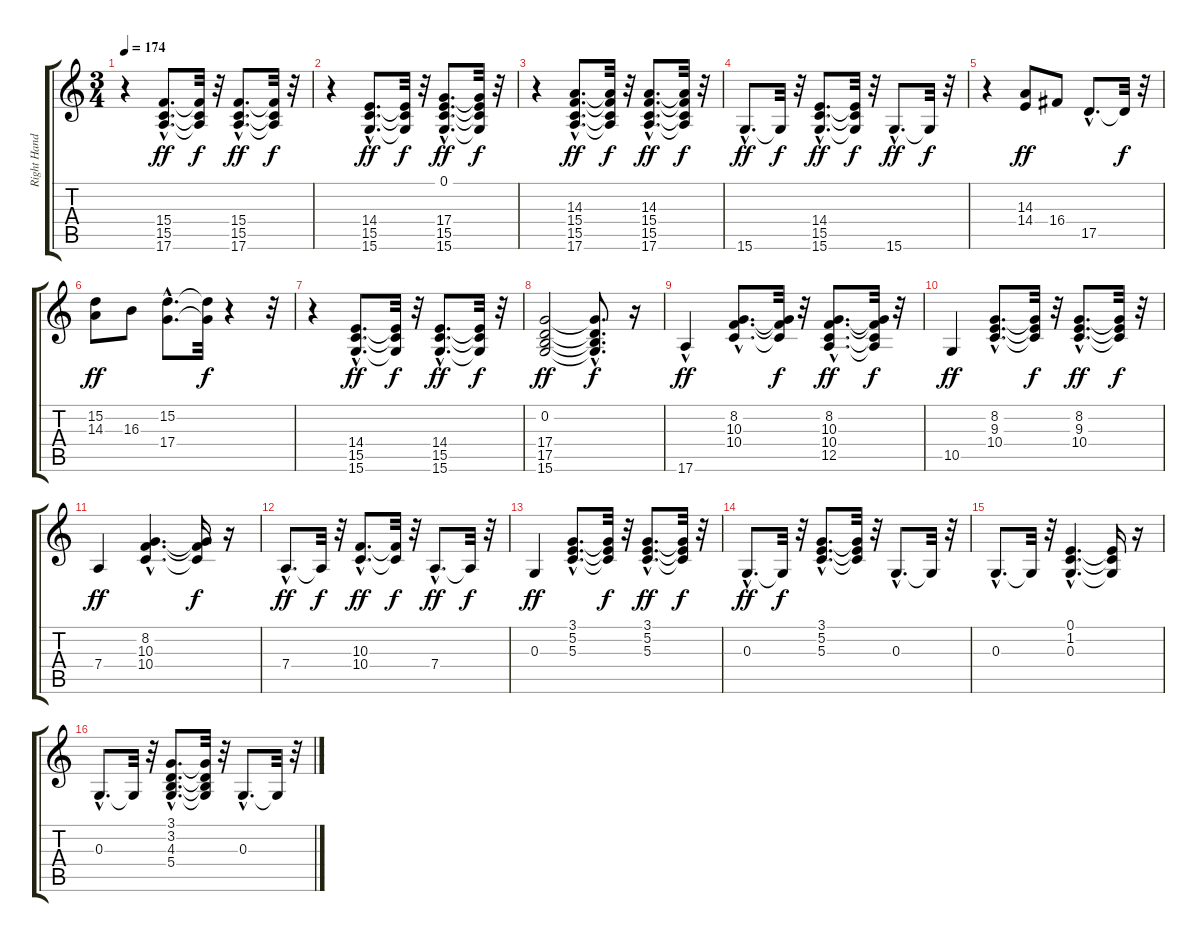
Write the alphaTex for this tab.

\track ("Right Hand" "Right Hand") {instrument brightacousticpiano}
\staff {score tabs}
\tuning (E4 B3 G3 D3 A2 E2) {hide}
\ts (3 4)
\tempo 174
\clef g2
\ks c
r.4{dy f} (15.4{hac} 15.5{hac} 17.6{hac}).8{d dy ff} (15.4{t} 15.5{t} 17.6{t}).32{dy f} r.32 (15.4{hac} 15.5{hac} 17.6{hac}).8{d dy ff} (15.4{t} 15.5{t} 17.6{t}).32{dy f} r.32 |
r.4 (14.4{hac} 15.5{hac} 15.6{hac}).8{d dy ff} (14.4{t} 15.5{t} 15.6{t}).32{dy f} r.32 (0.1{hac} 17.4{hac} 15.5{hac} 15.6{hac}).8{d dy ff} (0.1{t} 17.4{t} 15.5{t} 15.6{t}).32{dy f} r.32 |
r.4 (14.3{hac} 15.4{hac} 15.5{hac} 17.6{hac}).8{d dy ff} (14.3{t} 15.4{t} 15.5{t} 17.6{t}).32{dy f} r.32 (14.3{hac} 15.4{hac} 15.5{hac} 17.6{hac}).8{d dy ff} (14.3{t} 15.4{t} 15.5{t} 17.6{t}).32{dy f} r.32 |
15.6{hac}.8{d dy ff} 15.6{t}.32{dy f} r.32 (14.4{hac} 15.5{hac} 15.6{hac}).8{d dy ff} (14.4{t} 15.5{t} 15.6{t}).32{dy f} r.32 15.6{hac}.8{d dy ff} 15.6{t}.32{dy f} r.32 |
r.4 (14.3 14.4).8{dy ff} 16.4.8 17.5{hac}.8{d} 17.5{t}.32{dy f} r.32 |
(15.2 14.3).8{dy ff} 16.3.8 (15.2{hac} 17.4{hac}).8{d} (15.2{t} 17.4{t}).32{dy f} r.4 r.32 |
r.4 (14.4{hac} 15.5{hac} 15.6{hac}).8{d dy ff} (14.4{t} 15.5{t} 15.6{t}).32{dy f} r.32 (14.4{hac} 15.5{hac} 15.6{hac}).8{d dy ff} (14.4{t} 15.5{t} 15.6{t}).32{dy f} r.32 |
(0.2 17.4 17.5 15.6).2{dy ff} (0.2{hac t} 17.4{hac t} 17.5{hac t} 15.6{hac t}).8{d dy f} r.16 |
17.6{hac}.4{dy ff} (8.2{hac} 10.3{hac} 10.4{hac}).8{d} (8.2{t} 10.3{t} 10.4{t}).32{dy f} r.32 (8.2{hac} 10.3{hac} 10.4{hac} 12.5{hac}).8{d dy ff} (8.2{t} 10.3{t} 10.4{t} 12.5{t}).32{dy f} r.32 |
10.5.4{dy ff} (8.2{hac} 9.3{hac} 10.4{hac}).8{d} (8.2{t} 9.3{t} 10.4{t}).32{dy f} r.32 (8.2{hac} 9.3{hac} 10.4{hac}).8{d dy ff} (8.2{t} 9.3{t} 10.4{t}).32{dy f} r.32 |
7.4.4{dy ff} (8.2{hac} 10.3{hac} 10.4{hac}).4{d} (8.2{t} 10.3{t} 10.4{t}).16{dy f} r.16 |
7.4{hac}.8{d dy ff} 7.4{t}.32{dy f} r.32 (10.3{hac} 10.4{hac}).8{d dy ff} (10.3{t} 10.4{t}).32{dy f} r.32 7.4{hac}.8{d dy ff} 7.4{t}.32{dy f} r.32 |
0.3.4{dy ff} (3.1{hac} 5.2{hac} 5.3{hac}).8{d} (3.1{t} 5.2{t} 5.3{t}).32{dy f} r.32 (3.1{hac} 5.2{hac} 5.3{hac}).8{d dy ff} (3.1{t} 5.2{t} 5.3{t}).32{dy f} r.32 |
0.3{hac}.8{d dy ff} 0.3{t}.32{dy f} r.32 (3.1{hac} 5.2{hac} 5.3{hac}).8{d} (3.1{t} 5.2{t} 5.3{t}).32 r.32 0.3{hac}.8{d} 0.3{t}.32 r.32 |
0.3{hac}.8{d} 0.3{t}.32 r.32 (0.1{hac} 1.2{hac} 0.3{hac}).4{d} (0.1{t} 1.2{t} 0.3{t}).16 r.16 |
0.3{hac}.8{d} 0.3{t}.32 r.32 (3.1{hac} 3.2{hac} 4.3{hac} 5.4{hac}).8{d} (3.1{t} 3.2{t} 4.3{t} 5.4{t}).32 r.32 0.3{hac}.8{d} 0.3{t}.32 r.32
